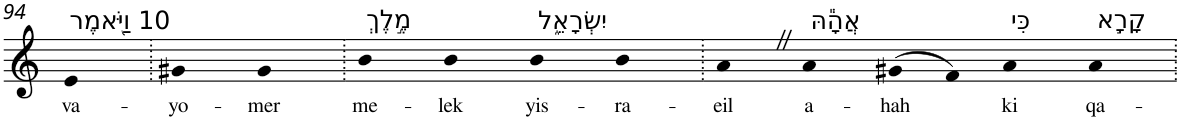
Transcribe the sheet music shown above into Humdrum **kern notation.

**kern	**text
*part1	*part1
*staff1	*staff1
*I"Piano	*
*I'Pno	*
!!LO:PB:g=z
*clefG2	*
*k[]	*
=94	=94
!LO:TX:a:t=10 וַיֹּ֖אמֶר	!
!	!LO:LY:b
4e	va-
=95.	=95.
!	!LO:LY:b
4g#X	-yo-
!	!LO:LY:b
4g#	-mer
=96.	=96.
!LO:TX:a:t=מֶ֣לֶךְ	!
!	!LO:LY:b
4b	me-
!	!LO:LY:b
4b	-lek
!LO:TX:a:t=יִשְׂרָאֵ֑ל	!
!	!LO:LY:b
4b	yis-
!	!LO:LY:b
4b	-ra-
=97.	=97.
!	!LO:LY:b
4aZ	-eil
!LO:TX:a:t=אֲהָ֕הּ	!
!	!LO:LY:b
4a	a-
!	!LO:LY:b
(>8g#X	-hah
8f)	.
!LO:TX:a:t=כִּי	!
!	!LO:LY:b
4a	ki
!LO:TX:a:t=קָרָ֣א	!
!	!LO:LY:b
4a	qa-
=.	=.
*-	*-
